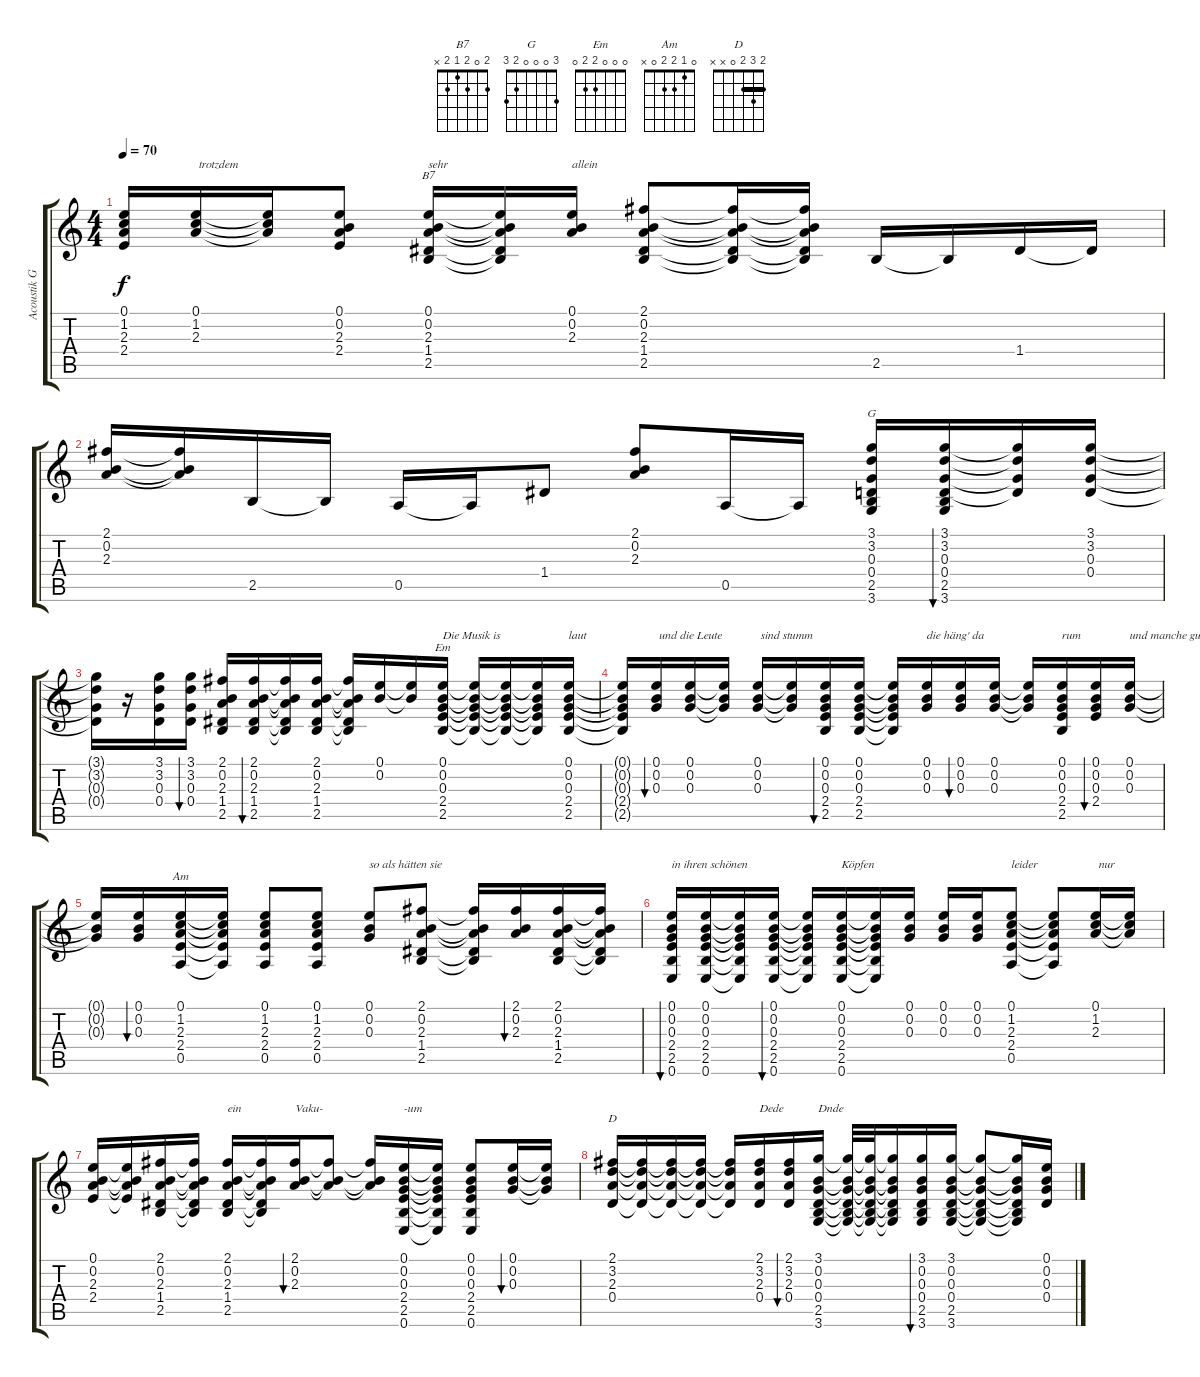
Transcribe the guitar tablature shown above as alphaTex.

\track ("Acoustik Guitar" "Acoustik G") {instrument acousticguitarsteel}
\staff {score tabs}
\tuning (E4 B3 G3 D3 A2 E2) {hide}
\chord ("B7" 2 0 2 1 2 x)
\chord ("G" 3 0 0 0 2 3)
\chord ("Em" 0 0 0 2 2 0)
\chord ("Am" 0 1 2 2 0 x)
\chord ("D" 2 3 2 0 x x) {barre 2}
\ts (4 4)
\tempo 70
\clef g2
\ks c
(0.1{t} 1.2{t} 2.3{t} 2.4{t}).16{dy f} (0.1 1.2 2.3).16{txt " trotzdem"} (0.1{t} 1.2{t} 2.3{t}).16 (0.1 0.2 2.3 2.4).8 (0.1 0.2 2.3 1.4 2.5).16{ch "B7" txt "sehr"} (0.1{t} 0.2{t} 2.3{t} 1.4{t} 2.5{t}).16 (0.1 0.2 2.3).16{txt "allein"} (2.1 0.2 2.3 1.4 2.5).8 (2.1{t} 0.2{t} 2.3{t} 1.4{t} 2.5{t}).16 (2.1{t} 0.2{t} 2.3{t} 1.4{t} 2.5{t}).16 2.5.16 2.5{t}.16 1.4.16 1.4{t}.16 |
(2.1 0.2 2.3).16 (2.1{t} 0.2{t} 2.3{t}).16 2.5.16 2.5{t}.16 0.5.16 0.5{t}.16 1.4.8 (2.1 0.2 2.3).8 0.5.16 0.5{t}.16 (3.1 3.2 0.3 0.4 2.5 3.6).16{ch "G"} (3.1 3.2 0.3 0.4 2.5 3.6).16{bu 60} (3.1{t} 3.2{t} 0.3{t} 0.4{t}).16 (3.1 3.2 0.3 0.4).16 |
(3.1{t} 3.2{t} 0.3{t} 0.4{t}).16 r.16 (3.1 3.2 0.3 0.4).16 (3.1 3.2 0.3 0.4).16{bu 60} (2.1 0.2 2.3 1.4 2.5).16 (2.1 0.2 2.3 1.4 2.5).16{bu 60} (2.1{t} 0.2{t} 2.3{t} 1.4{t} 2.5{t}).16 (2.1 0.2 2.3 1.4 2.5).16 (2.1{t} 0.2{t} 2.3{t} 1.4{t} 2.5{t}).16 (0.1 0.2).16 (0.1{t} 0.2{t}).16 (0.1 0.2 0.3 2.4 2.5).16{ch "Em" txt "Die Musik is"} (0.1{t} 0.2{t} 0.3{t} 2.4{t} 2.5{t}).16 (0.1{t} 0.2{t} 0.3{t} 2.4{t} 2.5{t}).16 (0.1{t} 0.2{t} 0.3{t} 2.4{t} 2.5{t}).16 (0.1 0.2 0.3 2.4 2.5).16{txt "laut"} |
(0.1{t} 0.2{t} 0.3{t} 2.4{t} 2.5{t}).16 (0.1 0.2 0.3).16{bu 60 txt " und die Leute"} (0.1 0.2 0.3).16 (0.1{t} 0.2{t} 0.3{t}).16 (0.1 0.2 0.3).16{txt " sind stumm"} (0.1{t} 0.2{t} 0.3{t}).16 (0.1 0.2 0.3 2.4 2.5).16{bu 60} (0.1 0.2 0.3 2.4 2.5).16 (0.1{t} 0.2{t} 0.3{t} 2.4{t} 2.5{t}).16 (0.1 0.2 0.3).16{txt "die häng' da "} (0.1 0.2 0.3).16{bu 60} (0.1 0.2 0.3).16 (0.1{t} 0.2{t} 0.3{t}).16 (0.1 0.2 0.3 2.4 2.5).16{txt "rum "} (0.1 0.2 0.3 2.4).16{bu 60} (0.1 0.2 0.3).16{txt "und manche gucken sehr dumm"} |
(0.1{t} 0.2{t} 0.3{t}).16 (0.1 0.2 0.3).16{bu 60} (0.1 1.2 2.3 2.4 0.5).16{ch "Am"} (0.1{t} 1.2{t} 2.3{t} 2.4{t} 0.5{t}).16 (0.1 1.2 2.3 2.4 0.5).8 (0.1 1.2 2.3 2.4 0.5).8 (0.1 0.2 0.3).8{txt "so als hätten sie"} (2.1 0.2 2.3 1.4 2.5).8 (2.1{t} 0.2{t} 2.3{t} 1.4{t} 2.5{t}).16 (2.1 0.2 2.3).16{bu 60} (2.1 0.2 2.3 1.4 2.5).16 (2.1{t} 0.2{t} 2.3{t} 1.4{t} 2.5{t}).16 |
(0.1 0.2 0.3 2.4 2.5 0.6).16{bu 60 txt "in ihren schönen"} (0.1 0.2 0.3 2.4 2.5 0.6).16 (0.1{t} 0.2{t} 0.3{t} 2.4{t} 2.5{t} 0.6{t}).16 (0.1 0.2 0.3 2.4 2.5 0.6).16{bu 60} (0.1{t} 0.2{t} 0.3{t} 2.4{t} 2.5{t} 0.6{t}).16 (0.1 0.2 0.3 2.4 2.5 0.6).16{txt "Köpfen"} (0.1{t} 0.2{t} 0.3{t} 2.4{t} 2.5{t} 0.6{t}).16 (0.1 0.2 0.3).16 (0.1 0.2 0.3).16 (0.1 0.2 0.3).16 (0.1 1.2 2.3 2.4 0.5).8{txt "leider"} (0.1{t} 1.2{t} 2.3{t} 2.4{t} 0.5{t}).8 (0.1 1.2 2.3).16{txt " nur"} (0.1{t} 1.2{t} 2.3{t}).16 |
(0.1 0.2 2.3 2.4).16 (0.1{t} 0.2{t} 2.3{t} 2.4{t}).16 (2.1 0.2 2.3 1.4 2.5).16 (2.1{t} 0.2{t} 2.3{t} 1.4{t} 2.5{t}).16 (2.1 0.2 2.3 1.4 2.5).16{txt "ein"} (2.1{t} 0.2{t} 2.3{t} 1.4{t} 2.5{t}).16 (2.1 0.2 2.3).16{bu 60 txt "Vaku-"} (2.1{t} 0.2{t} 2.3{t}).8 (2.1{t} 0.2{t} 2.3{t}).16 (0.1 0.2 0.3 2.4 2.5 0.6).16{txt "-um"} (0.1{t} 0.2{t} 0.3{t} 2.4{t} 2.5{t} 0.6{t}).16 (0.1 0.2 0.3 2.4 2.5 0.6).8 (0.1 0.2 0.3).16{bu 60} (0.1{t} 0.2{t} 0.3{t}).16 |
(2.1 3.2 2.3 0.4).16{ch "D"} (2.1{t} 3.2{t} 2.3{t} 0.4{t}).16 (2.1{t} 3.2{t} 2.3{t} 0.4{t}).16 (2.1{t} 3.2{t} 2.3{t} 0.4{t}).16 (2.1{t} 3.2{t} 2.3{t} 0.4{t}).16 (2.1 3.2 2.3 0.4).16{txt "Dede"} (2.1 3.2 2.3 0.4).16{bu 60} (3.1 0.2 0.3 0.4 2.5 3.6).16{txt "Dnde"} (3.1{t} 0.2{t} 0.3{t} 0.4{t} 2.5{t} 3.6{t}).32 (3.1{t} 0.2{t} 0.3{t} 0.4{t} 2.5{t} 3.6{t}).32 (3.1{t} 0.2{t} 0.3{t} 0.4{t} 2.5{t} 3.6{t}).16 (3.1 0.2 0.3 0.4 2.5 3.6).16{bu 30} (3.1 0.2 0.3 0.4 2.5 3.6).16 (3.1{t} 0.2{t} 0.3{t} 0.4{t} 2.5{t} 3.6{t}).8 (3.1{t} 0.2{t} 0.3{t} 0.4{t} 2.5{t} 3.6{t}).16 (0.1 0.2 0.3 0.4).16
